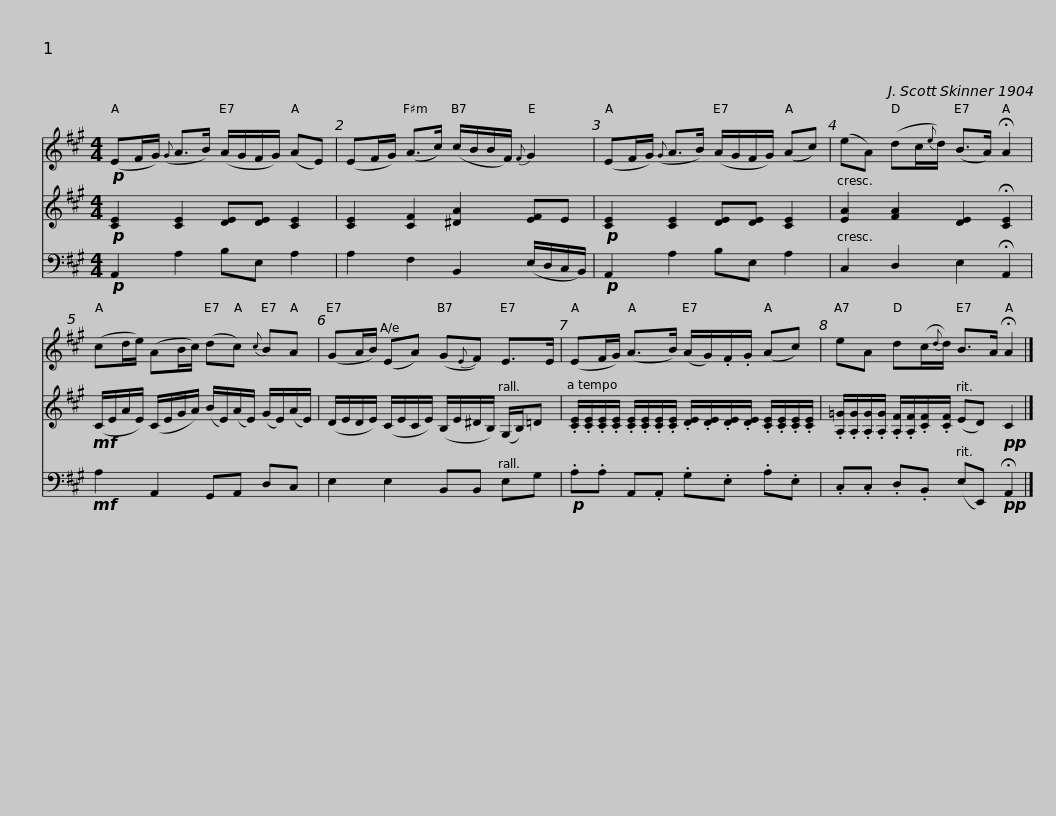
X:1
%%score 1 2 3
L:1/8
M:4/4
I:linebreak $
K:A
V:1 treble
V:2 treble
V:3 bass
V:1
!p! (EF/G/)({G} A>B) (A/G/F/G/) (AE) | (EF/G/) (A>c) (c/B/B/F/){F} G2 | (EF/G/)({G} A>B) (A/G/F/G/) (Ac) |$ (eA) (dc/{e}d/) (B>A) !fermata!A2 | (cd/e/) (AB/c/) (dc){c} BA | %5
 (GA/B/) (EA) (G{E}F) E>E |$ (EF/G/) (A>B) (A/G/).F/.G/ (Ac) | eA d(c/{d}d/) B>A !fermata!A2 |] %8
V:2
!p! [CE]2 [CE]2 [DE][DE] [CE]2 | [CE]2 [CF]2 [^DA]2 [EF]E |!p! [CE]2 [CE]2 [DE][DE] [CE]2 |$ [EA]2 [FA]2 [DE]2 !fermata![CE]2 |!mf! (C/E/A/E/) (C/E/G/A/) (B/E/)(A/E/) (G/E/)(A/E/) | %5
 (D/E/D/E/) (C/E/C/E/) (B,/E/^D/B,/) (G,/B,/)=D |$ .[CE]/.[CE]/.[CE]/.[CE]/ .[CE]/.[CE]/.[CE]/.[CE]/ .[DE]/.[DE]/.[DE]/.[DE]/ .[CE]/.[CE]/.[CE]/.[CE]/ | .[A,=G]/.[A,G]/.[A,G]/.[A,G]/ .[A,F]/.[A,F]/.[CF]/.[CF]/ (ED)!pp! C2 |] %8
V:3
!p! A,,2 A,2 B,E, A,2 | A,2 F,2 B,,2 (E,/D,/C,/B,,/) |!p! A,,2 A,2 B,E, A,2 |$ C,2 D,2 E,2 !fermata!A,,2 |!mf! A,2 A,,2 G,,A,, D,C, | %5
 E,2 E,2 B,,B,, E,G, |$!p! .A,.A, A,,.A,, .G,.E, .A,.E, | .C,.C, .D,.B,, (E,E,,)!pp! !fermata!A,,2 |] %8
